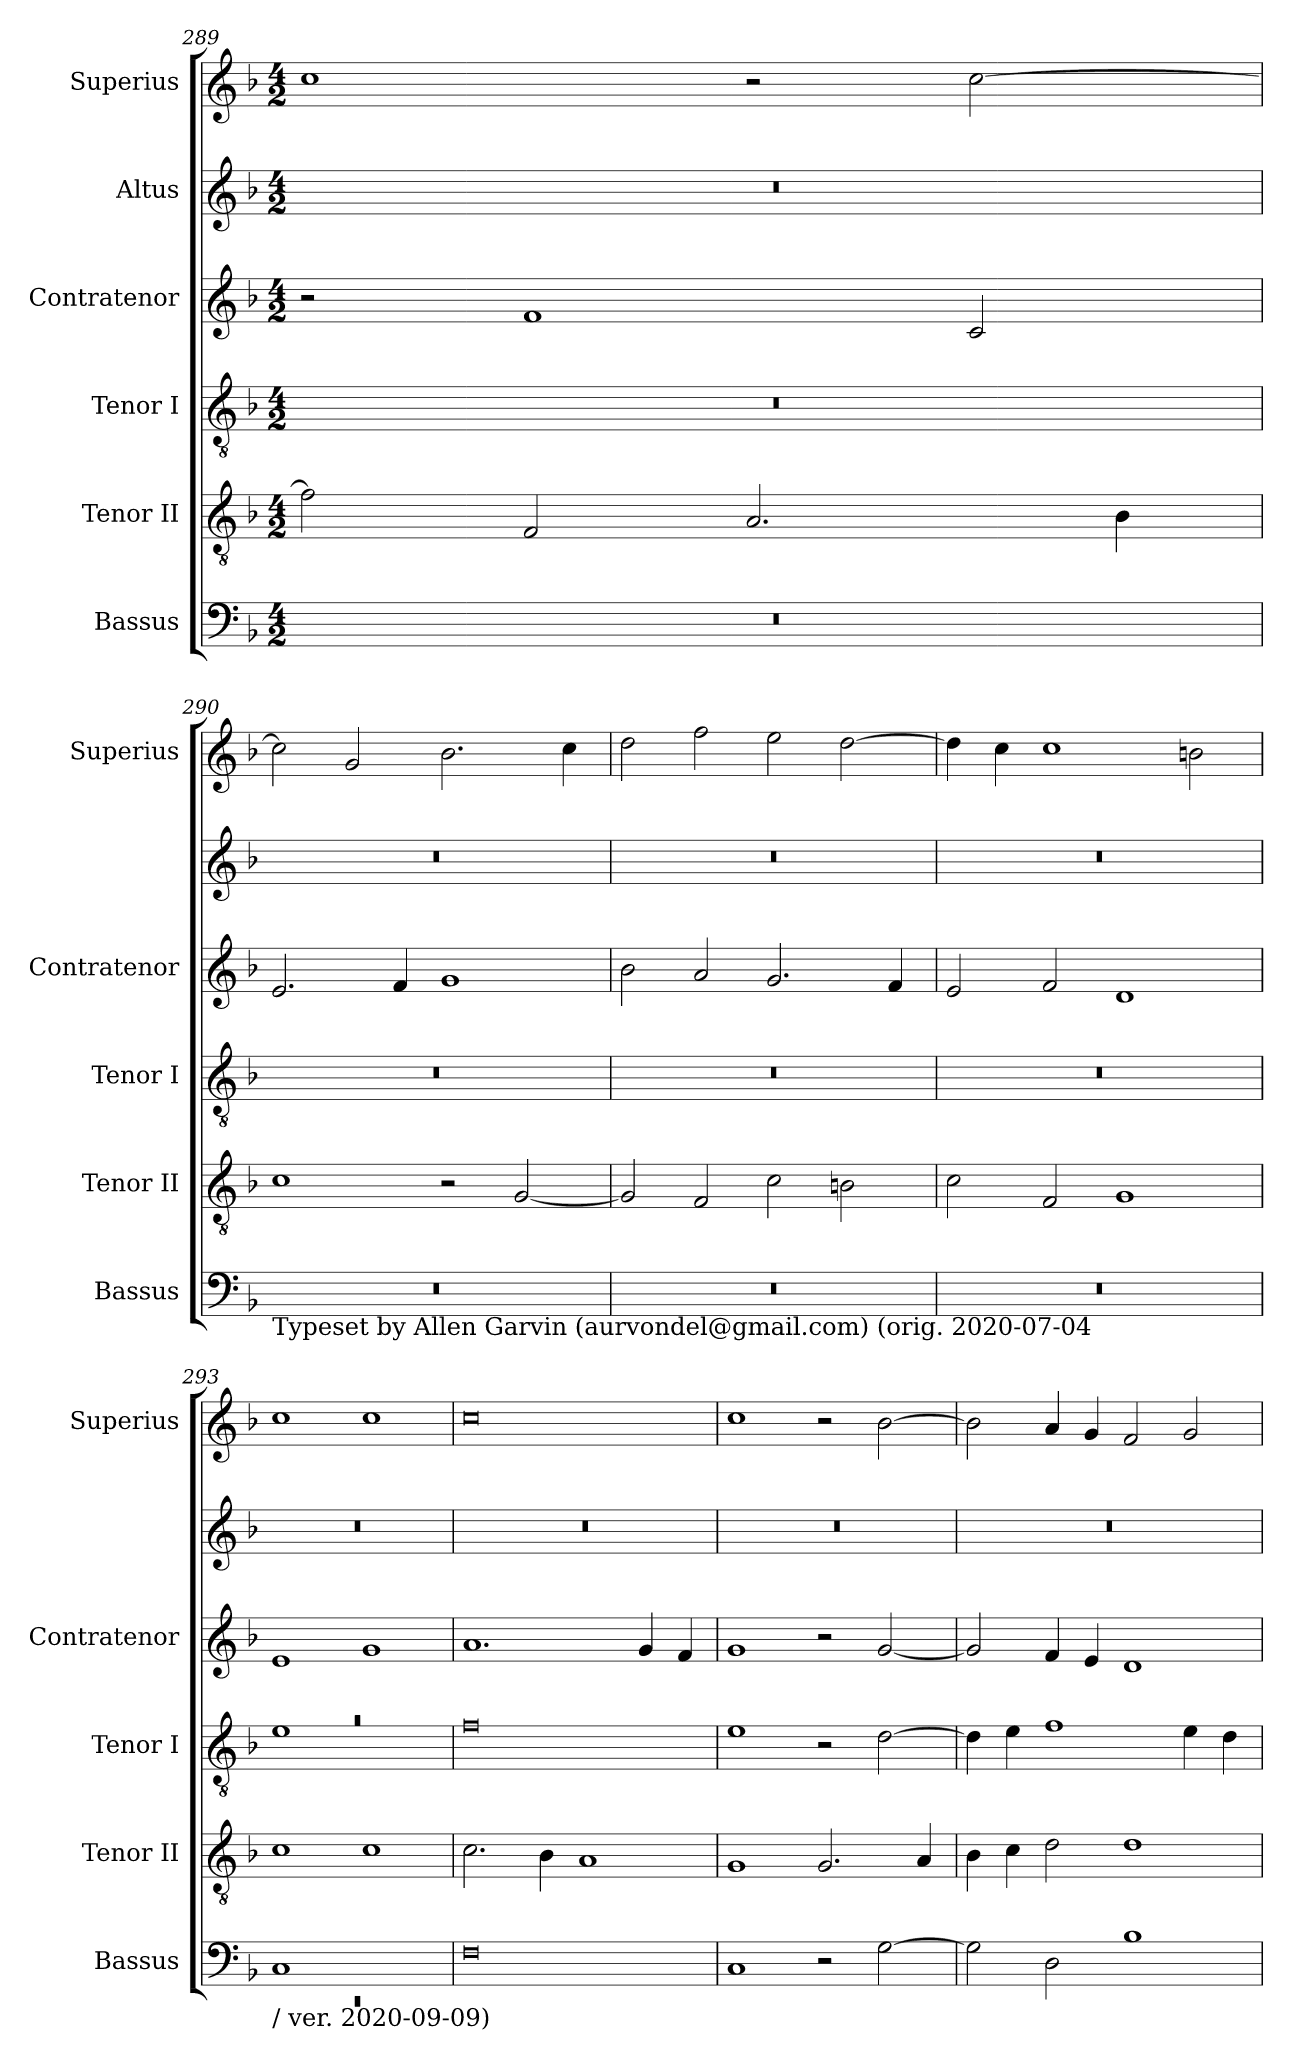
**kern	**kern	**kern	**kern	**kern	**kern
*part6	*part5	*part4	*part3	*part2	*part1
*staff6	*staff5	*staff4	*staff3	*staff2	*staff1
*I"Bassus	*I"Tenor II	*I"Tenor I	*I"Contratenor	*I"Altus	*I"Superius
*I'Bassus	*I'Tenor II	*I'Tenor I	*I'Contratenor	*	*I'Superius
!!LO:LB:g=z
*clefF4	*clefGv2	*clefGv2	*clefG2	*clefG2	*clefG2
*k[b-]	*k[b-]	*k[b-]	*k[b-]	*k[b-]	*k[b-]
*F:	*F:	*F:	*F:	*F:	*F:
*M4/2	*M4/2	*M4/2	*M4/2	*M4/2	*M4/2
=289	=289	=289	=289	=289	=289
0r	2f\]	0r	2r	0r	1cc
.	2F/	.	1f	.	.
.	2.A/	.	.	.	2r
.	.	.	2c/	.	[>2cc\
.	4B-\	.	.	.	.
=290	=290	=290	=290	=290	=290
!LO:TX:b:t=Typeset by Allen Garvin (aurvondel@gmail.com) (orig. 2020-07-04	!	!	!	!	!
0r	1c	0r	2.e/	0r	2cc\]
.	.	.	.	.	2g/
.	.	.	4f/	.	.
.	2r	.	1g	.	2.b-\
.	[<2G/	.	.	.	.
.	.	.	.	.	4cc\
=291	=291	=291	=291	=291	=291
0r	2G/]	0r	2b-\	0r	2dd\
.	2F/	.	2a/	.	2ff\
.	2c\	.	2.g/	.	2ee\
.	2Bn\	.	.	.	[>2dd\
.	.	.	4f/	.	.
=292	=292	=292	=292	=292	=292
0r	2c\	0r	2e/	0r	4dd\]
.	.	.	.	.	4cc\
.	2F/	.	2f/	.	1cc
.	1G	.	1d	.	.
.	.	.	.	.	2bn\
=293	=293	=293	=293	=293	=293
*^	*	*	*	*	*
!LO:TX:b:t=/ ver. 2020-09-09)	!	!	!	!	!	!
!	!LO:N:vis=1	!	!LO:N:vis=1	!	!	!
*	*^	*	*^	*	*	*
0ryy	0rEE	1C	1c	0ra	1e	1e	0r	1cc
.	.	1ryy	1c	.	1ryy	1g	.	1cc
=294	=294	=294	=294	=294	=294	=294	=294	=294
!LO:TX:b:t=CC BY-NC 4.0	!	!	!	!	!	!	!	!
*v	*v	*v	*	*v	*v	*	*	*
0F	2.c\	0f	1.a	0r	0cc
.	4B-\	.	.	.	.
.	1A	.	.	.	.
.	.	.	4g/	.	.
.	.	.	4f/	.	.
=295	=295	=295	=295	=295	=295
1C	1G	1e	1g	0r	1cc
2r	2.G/	2r	2r	.	2r
[>2G\	.	[>2d\	[<2g/	.	[>2b-\
.	4A/	.	.	.	.
=296	=296	=296	=296	=296	=296
2G\]	4B-\	4d\]	2g/]	0r	2b-\]
.	4c\	4e\	.	.	.
2D\	2d\	1f	4f/	.	4a/
.	.	.	4e/	.	4g/
1B-	1d	.	1d	.	2f/
.	.	4e\	.	.	2g/
.	.	4d\	.	.	.
=	=	=	=	=	=
*-	*-	*-	*-	*-	*-
